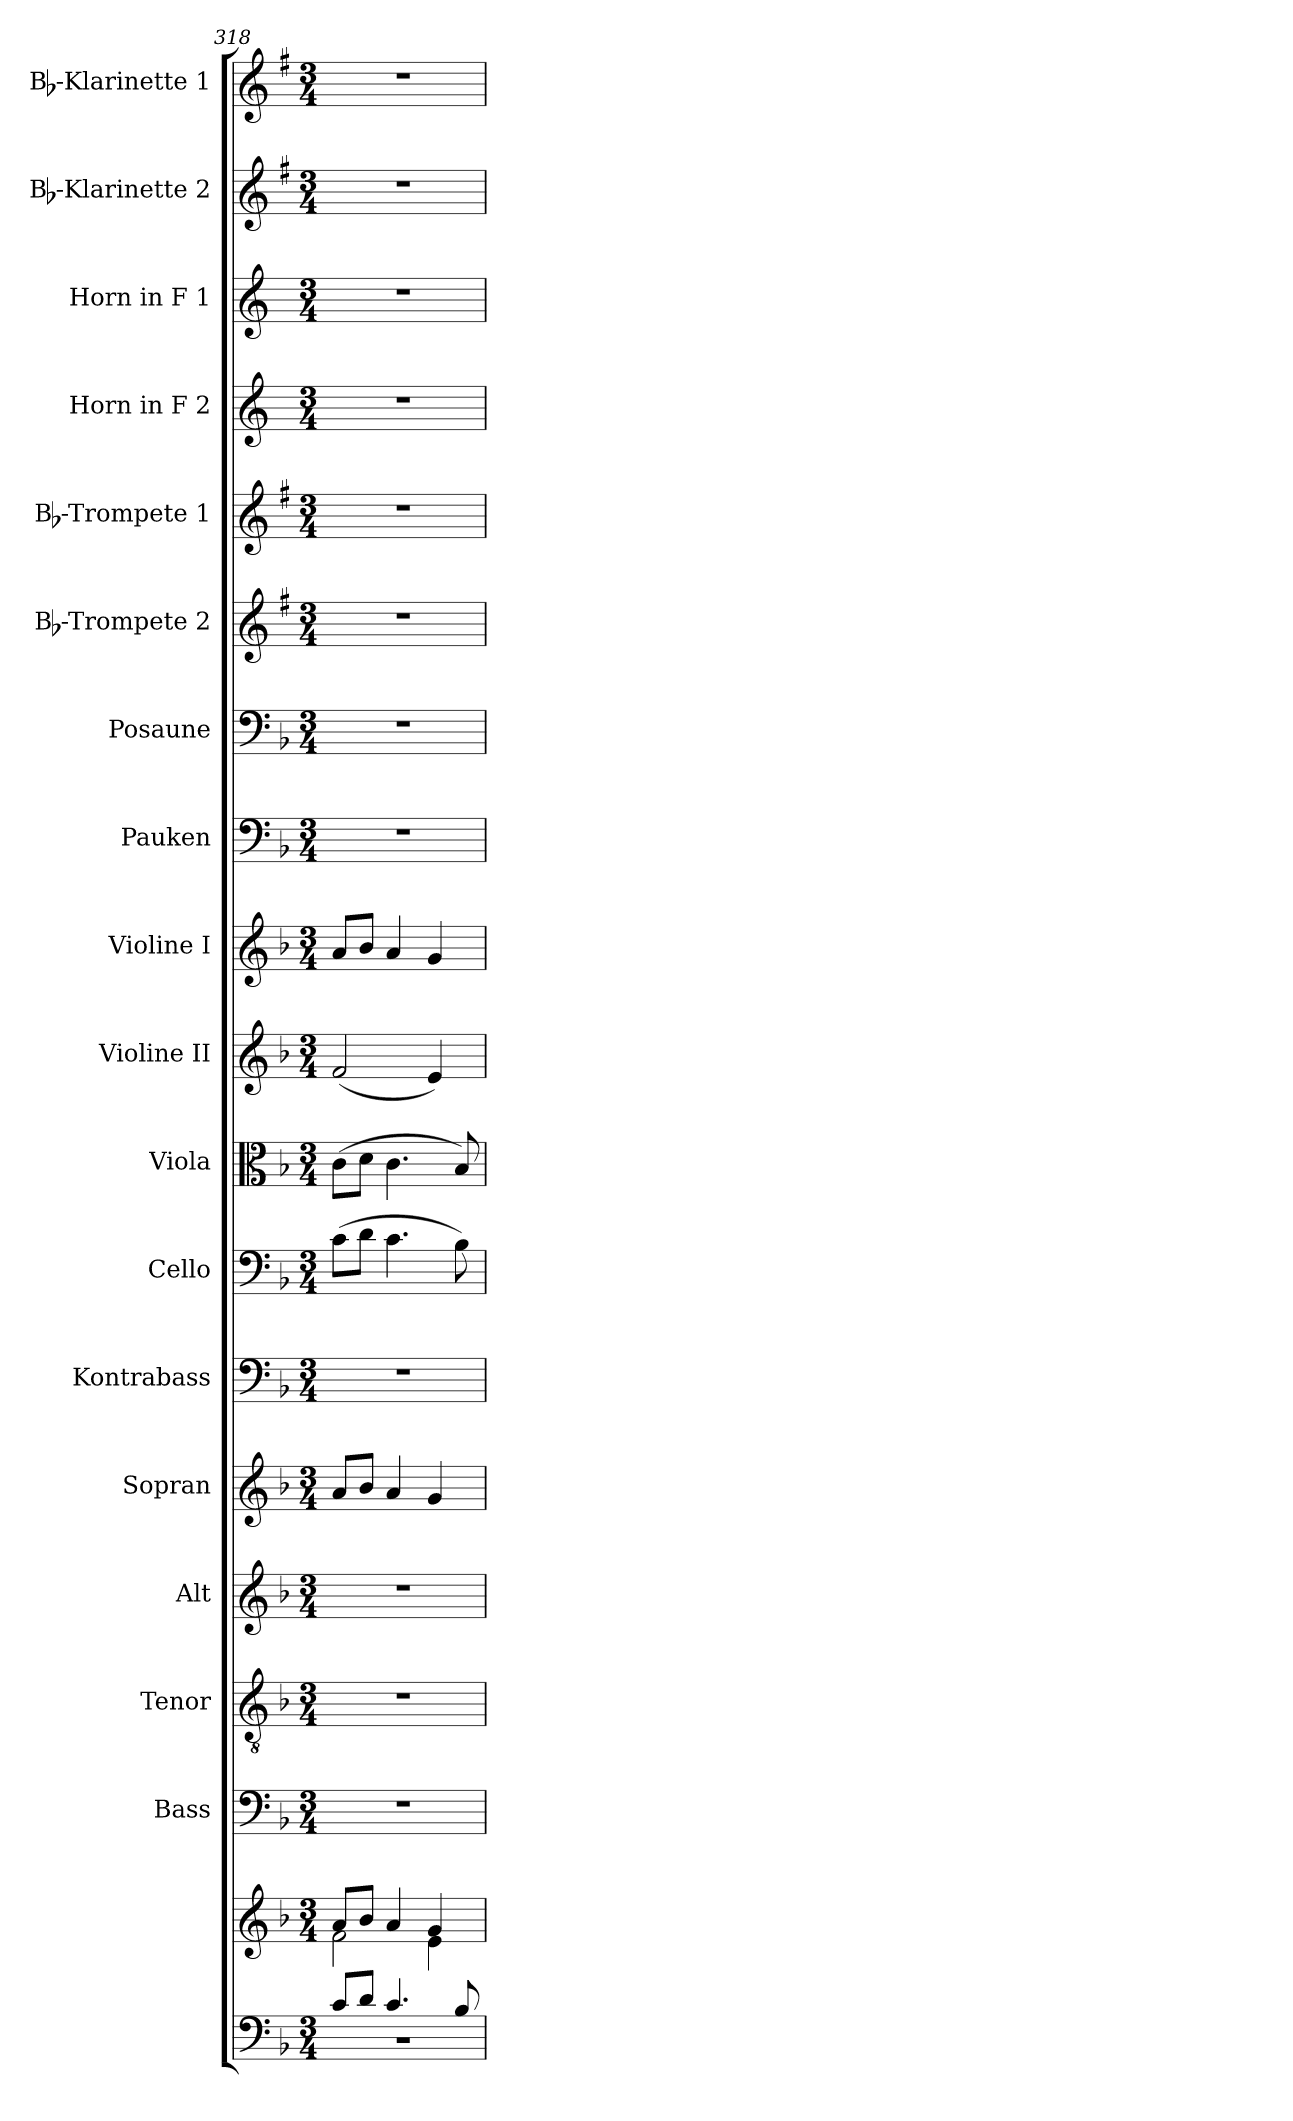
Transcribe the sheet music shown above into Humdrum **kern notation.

**kern	**kern	**kern	**kern	**kern	**kern	**kern	**kern	**kern	**kern	**kern	**kern	**kern	**kern	**kern	**kern	**kern	**kern	**kern
*part18	*part18	*part17	*part16	*part15	*part14	*part13	*part12	*part11	*part10	*part9	*part8	*part7	*part6	*part5	*part4	*part3	*part2	*part1
*staff19	*staff18	*staff17	*staff16	*staff15	*staff14	*staff13	*staff12	*staff11	*staff10	*staff9	*staff8	*staff7	*staff6	*staff5	*staff4	*staff3	*staff2	*staff1
*	*	*I"Bass	*I"Tenor	*I"Alt	*I"Sopran	*I"Kontrabass	*I"Cello	*I"Viola	*I"Violine II	*I"Violine I	*I"Pauken	*I"Posaune	*I"Bb-Trompete 2	*I"Bb-Trompete 1	*I"Horn in F 2	*I"Horn in F 1	*I"Bb-Klarinette 2	*I"Bb-Klarinette 1
*	*	*I'B.	*I'T.	*I'A.	*I'S.	*I'Kb.	*	*I'Vla.	*I'Vl. II	*I'Vl. I	*I'Pk.	*I'Pos.	*I'Bb Trp. 2	*I'Bb Trp. 1	*	*	*I'Bb Kl. 2	*I'Bb Kl. 1
*clefF4	*clefG2	*clefF4	*clefGv2	*clefG2	*clefG2	*clefF4	*clefF4	*clefC3	*clefG2	*clefG2	*clefF4	*clefF4	*clefG2	*clefG2	*clefG2	*clefG2	*clefG2	*clefG2
*	*	*	*	*	*	*ITrd7c12	*	*	*	*	*	*	*ITrd1c2	*ITrd1c2	*ITrd4c7	*ITrd4c7	*ITrd1c2	*ITrd1c2
*k[b-]	*k[b-]	*k[b-]	*k[b-]	*k[b-]	*k[b-]	*k[b-]	*k[b-]	*k[b-]	*k[b-]	*k[b-]	*k[b-]	*k[b-]	*k[b-]	*k[b-]	*k[b-]	*k[b-]	*k[b-]	*k[b-]
*F:	*F:	*F:	*F:	*F:	*F:	*F:	*F:	*F:	*F:	*F:	*F:	*F:	*F:	*F:	*F:	*F:	*F:	*F:
*M3/4	*M3/4	*M3/4	*M3/4	*M3/4	*M3/4	*M3/4	*M3/4	*M3/4	*M3/4	*M3/4	*M3/4	*M3/4	*M3/4	*M3/4	*M3/4	*M3/4	*M3/4	*M3/4
=318	=318	=318	=318	=318	=318	=318	=318	=318	=318	=318	=318	=318	=318	=318	=318	=318	=318	=318
*^	*	*	*	*	*	*	*	*	*	*	*	*	*	*	*	*	*	*
!	!LO:N:vis=1	!	!	!	!	!	!	!	!	!	!	!	!	!	!	!	!	!	!
*	*	*^	*	*	*	*	*	*	*	*	*	*	*	*	*	*	*	*	*
8c/L	2.r	8a/L	2f\	2.r	2.r	2.r	8a/L	2.r	(>8c\L	(>8c\L	(<2f/	8a/L	2.r	2.r	2.r	2.r	2.r	2.r	2.r	2.r
8d/J	.	8b-/J	.	.	.	.	8b-/J	.	8d\J	8d\J	.	8b-/J	.	.	.	.	.	.	.	.
4.c/	.	4a/	.	.	.	.	4a/	.	4.c\	4.c\	.	4a/	.	.	.	.	.	.	.	.
.	.	4g/	4e\	.	.	.	4g/	.	.	.	4e/)	4g/	.	.	.	.	.	.	.	.
8B-/	.	.	.	.	.	.	.	.	8B-\)	8B-/)	.	.	.	.	.	.	.	.	.	.
*v	*v	*	*	*	*	*	*	*	*	*	*	*	*	*	*	*	*	*	*	*
*	*v	*v	*	*	*	*	*	*	*	*	*	*	*	*	*	*	*	*	*
=	=	=	=	=	=	=	=	=	=	=	=	=	=	=	=	=	=	=
*-	*-	*-	*-	*-	*-	*-	*-	*-	*-	*-	*-	*-	*-	*-	*-	*-	*-	*-
